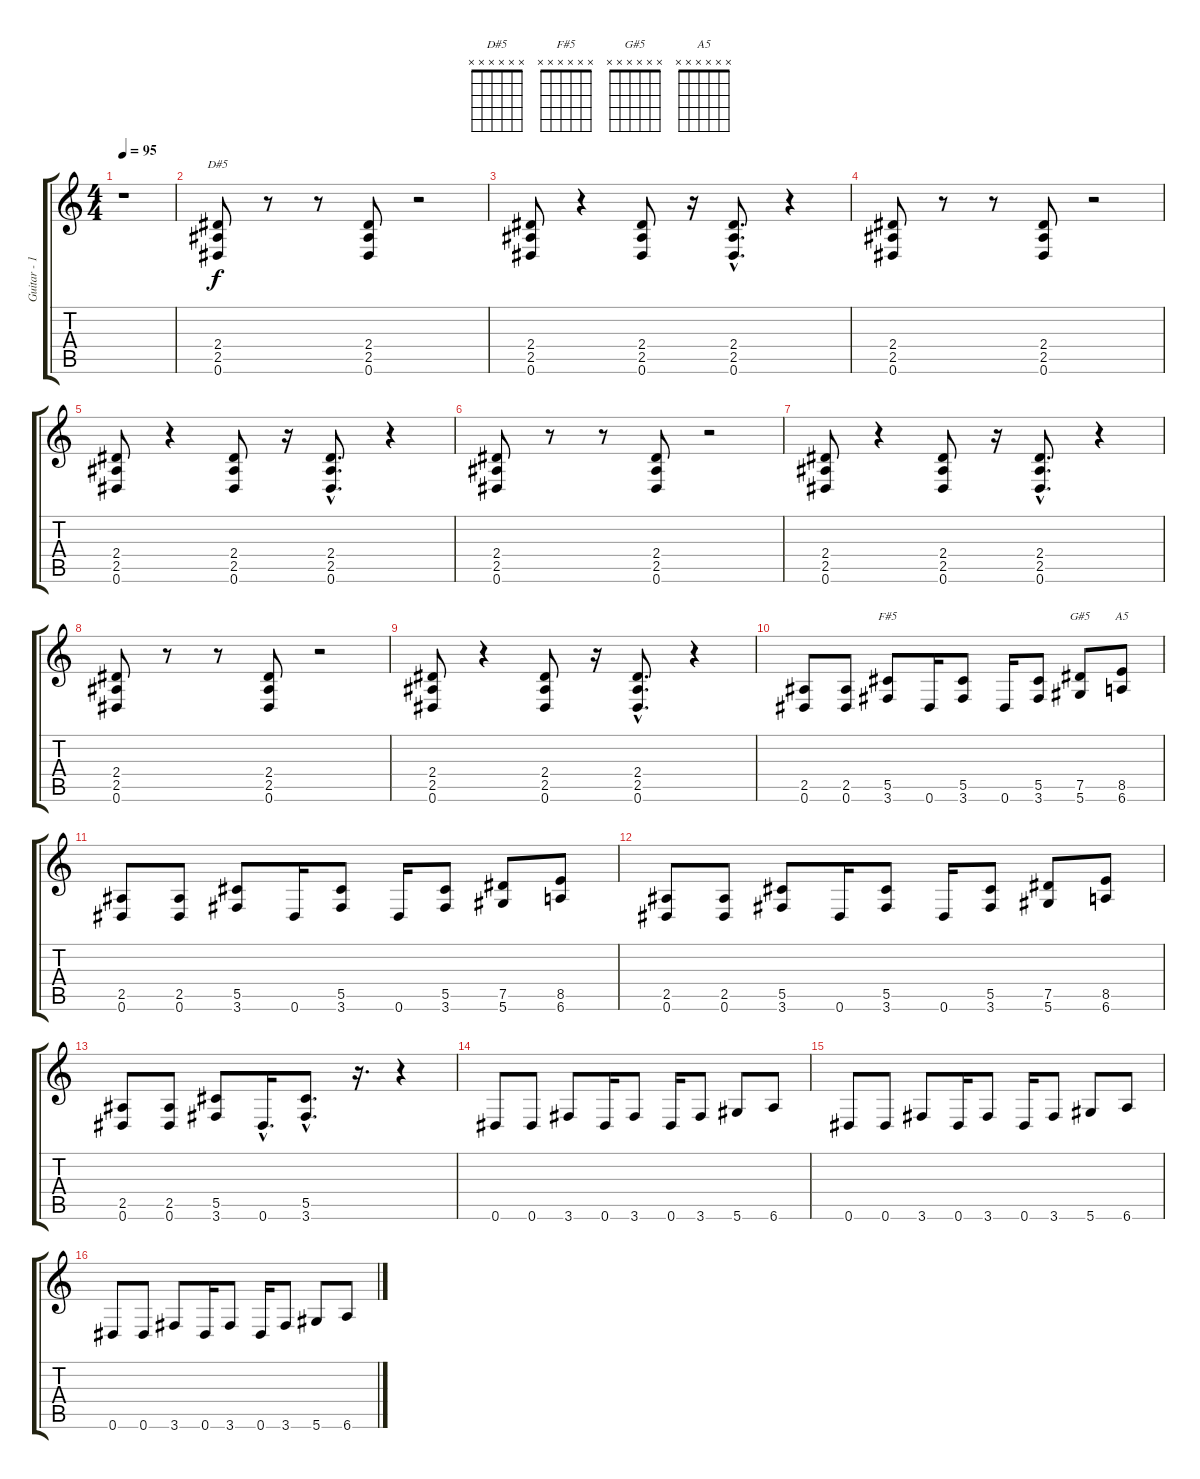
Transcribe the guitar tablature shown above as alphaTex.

\track ("Guitar - 1" "Guitar - 1") {instrument overdrivenguitar}
\staff {score tabs}
\tuning (Eb4 Bb3 Gb3 Db3 Ab2 Eb2) {hide}
\chord ("D#5" x x x x x x) {firstfret 0}
\chord ("F#5" x x x x x x) {firstfret 0}
\chord ("G#5" x x x x x x) {firstfret 0}
\chord ("A5" x x x x x x) {firstfret 0}
\ts (4 4)
\tempo 95
\clef g2
\ks c
r.1{dy f instrument overdrivenguitar} |
(2.4 2.5 0.6).8{ch "D#5"} r.8 r.8 (2.4 2.5 0.6).8 r.2 |
(2.4 2.5 0.6).8 r.4 (2.4 2.5 0.6).8 r.16 (2.4{hac} 2.5{hac} 0.6{hac}).8{d} r.4 |
(2.4 2.5 0.6).8 r.8 r.8 (2.4 2.5 0.6).8 r.2 |
(2.4 2.5 0.6).8 r.4 (2.4 2.5 0.6).8 r.16 (2.4{hac} 2.5{hac} 0.6{hac}).8{d} r.4 |
(2.4 2.5 0.6).8 r.8 r.8 (2.4 2.5 0.6).8 r.2 |
(2.4 2.5 0.6).8 r.4 (2.4 2.5 0.6).8 r.16 (2.4{hac} 2.5{hac} 0.6{hac}).8{d} r.4 |
(2.4 2.5 0.6).8 r.8 r.8 (2.4 2.5 0.6).8 r.2 |
(2.4 2.5 0.6).8 r.4 (2.4 2.5 0.6).8 r.16 (2.4{hac} 2.5{hac} 0.6{hac}).8{d} r.4 |
(2.5 0.6).8 (2.5 0.6).8 (5.5 3.6).8{ch "F#5"} 0.6.16 (5.5 3.6).8 0.6.16 (5.5 3.6).8 (7.5 5.6).8{ch "G#5"} (8.5 6.6).8{ch "A5"} |
(2.5 0.6).8 (2.5 0.6).8 (5.5 3.6).8 0.6.16 (5.5 3.6).8 0.6.16 (5.5 3.6).8 (7.5 5.6).8 (8.5 6.6).8 |
(2.5 0.6).8 (2.5 0.6).8 (5.5 3.6).8 0.6.16 (5.5 3.6).8 0.6.16 (5.5 3.6).8 (7.5 5.6).8 (8.5 6.6).8 |
(2.5 0.6).8 (2.5 0.6).8 (5.5 3.6).8 0.6{hac}.16{d} (5.5{hac} 3.6{hac}).8{d} r.16{d} r.4 |
0.6.8 0.6.8 3.6.8 0.6.16 3.6.8 0.6.16 3.6.8 5.6.8 6.6.8 |
0.6.8 0.6.8 3.6.8 0.6.16 3.6.8 0.6.16 3.6.8 5.6.8 6.6.8 |
0.6.8 0.6.8 3.6.8 0.6.16 3.6.8 0.6.16 3.6.8 5.6.8 6.6.8
